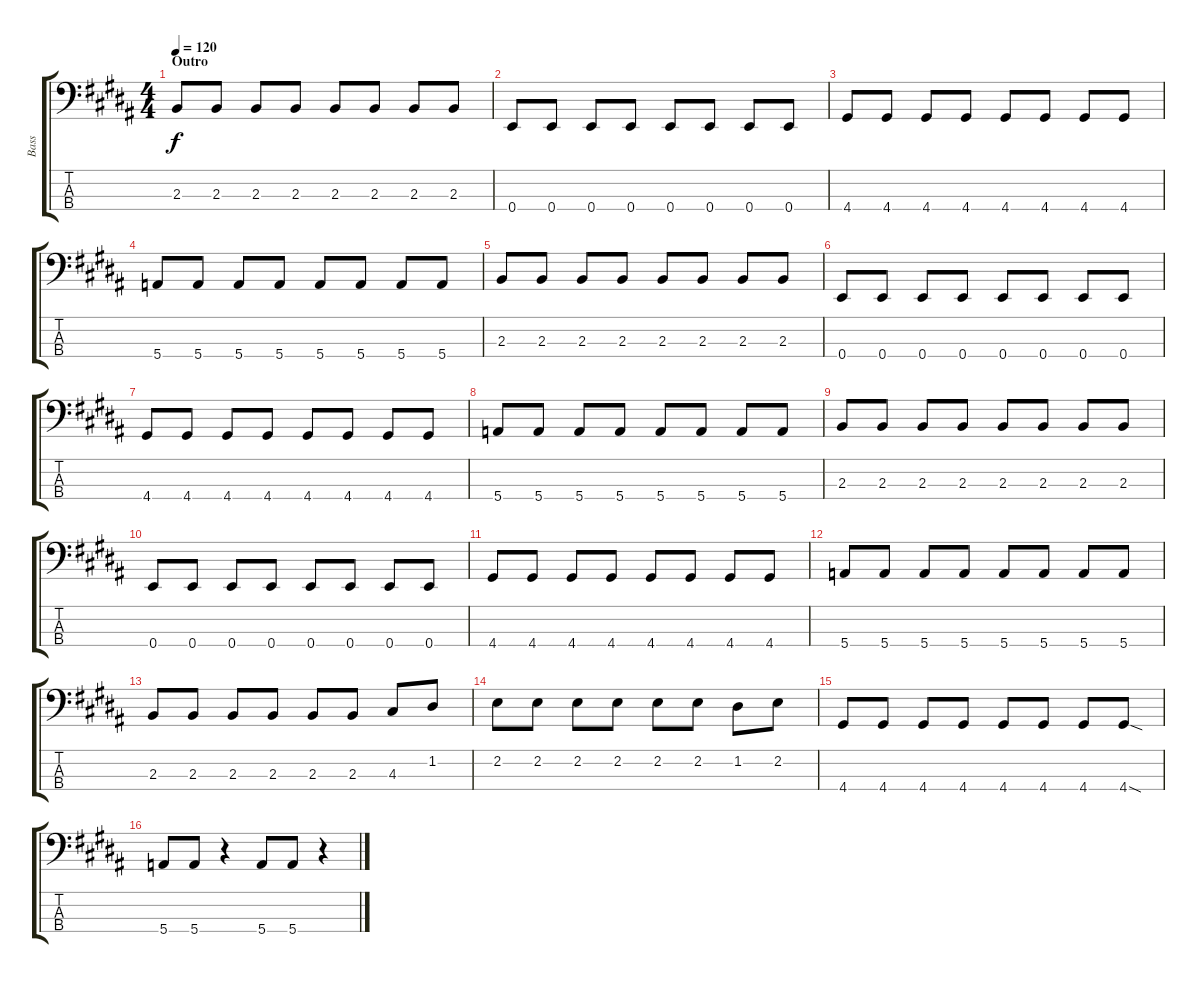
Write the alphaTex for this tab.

\track ("Bass" "Bass") {instrument electricbassfinger}
\staff {score tabs}
\tuning (G2 D2 A1 E1) {hide}
\ts (4 4)
\section ("" "Outro")
\tempo 120
\clef f4
\ks b
2.3.8{dy f} 2.3.8 2.3.8 2.3.8 2.3.8 2.3.8 2.3.8 2.3.8 |
0.4.8 0.4.8 0.4.8 0.4.8 0.4.8 0.4.8 0.4.8 0.4.8 |
4.4.8 4.4.8 4.4.8 4.4.8 4.4.8 4.4.8 4.4.8 4.4.8 |
5.4.8 5.4.8 5.4.8 5.4.8 5.4.8 5.4.8 5.4.8 5.4.8 |
2.3.8 2.3.8 2.3.8 2.3.8 2.3.8 2.3.8 2.3.8 2.3.8 |
0.4.8 0.4.8 0.4.8 0.4.8 0.4.8 0.4.8 0.4.8 0.4.8 |
4.4.8 4.4.8 4.4.8 4.4.8 4.4.8 4.4.8 4.4.8 4.4.8 |
5.4.8 5.4.8 5.4.8 5.4.8 5.4.8 5.4.8 5.4.8 5.4.8 |
2.3.8 2.3.8 2.3.8 2.3.8 2.3.8 2.3.8 2.3.8 2.3.8 |
0.4.8 0.4.8 0.4.8 0.4.8 0.4.8 0.4.8 0.4.8 0.4.8 |
4.4.8 4.4.8 4.4.8 4.4.8 4.4.8 4.4.8 4.4.8 4.4.8 |
5.4.8 5.4.8 5.4.8 5.4.8 5.4.8 5.4.8 5.4.8 5.4.8 |
2.3.8 2.3.8 2.3.8 2.3.8 2.3.8 2.3.8 4.3.8 1.2.8 |
2.2.8 2.2.8 2.2.8 2.2.8 2.2.8 2.2.8 1.2.8 2.2.8 |
4.4.8 4.4.8 4.4.8 4.4.8 4.4.8 4.4.8 4.4.8 4.4{sod}.8 |
5.4.8 5.4.8 r.4 5.4.8 5.4.8 r.4
